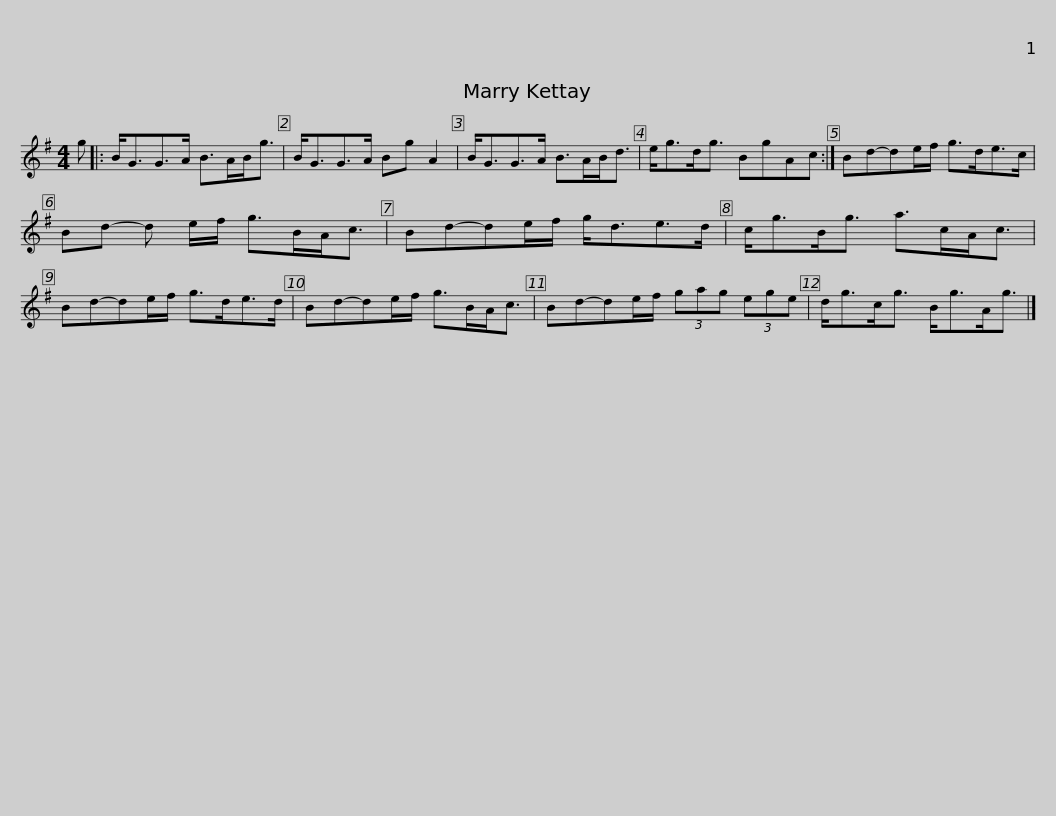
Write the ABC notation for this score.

X:1
L:1/8
M:4/4
I:linebreak $
K:G
V:1 treble
V:1
 g |: B<GG>A B>AB<g | B<GG>A Bg A2 | B<GG>A B>AB<d | e<gd<g BgAc :|$ %5
 Bd-de/f/ g>de>c | Bd- d e/f/ g>BA<c | Bd-de/f/ g<de>d | c<gB<g a>cA<c |$ Bd-de/f/ g>de>d | %10
 Bd-de/f/ g>BA<c | Bd-de/f/ (3gag (3ege | d<gc<g B<gA<g |] %13
